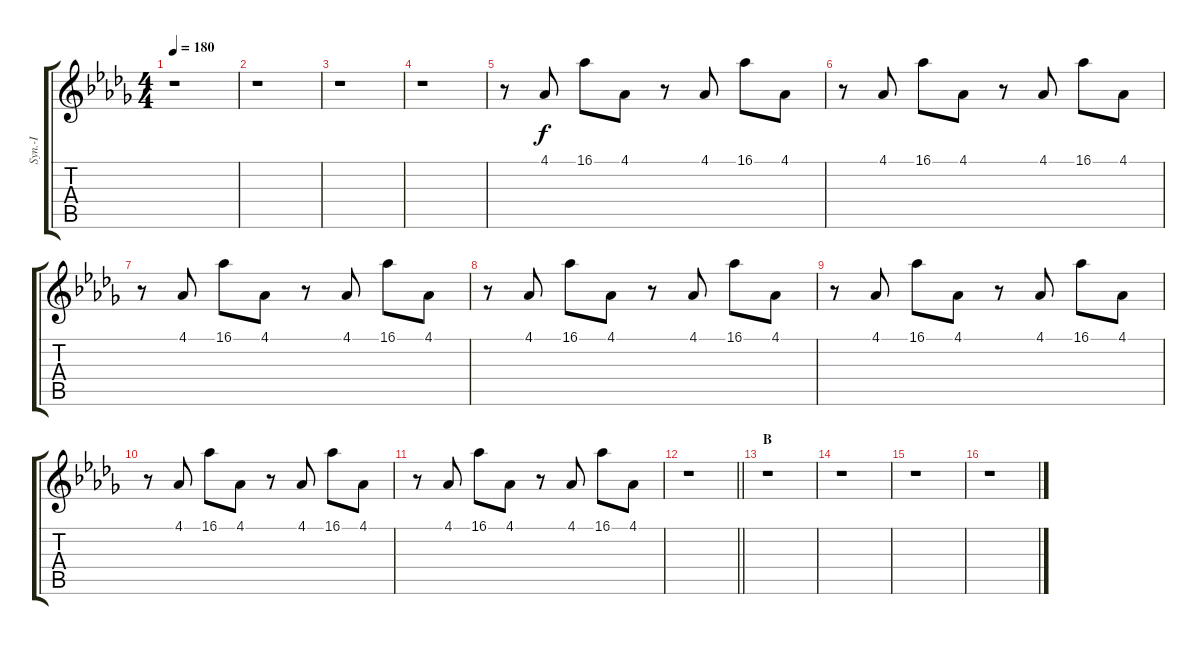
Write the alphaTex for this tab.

\track ("Syn.-I" "Syn.-I") {instrument lead2sawtooth}
\staff {score tabs}
\tuning (E4 B3 G3 D3 A2 E2) {hide}
\ts (4 4)
\tempo 180
\clef g2
\ks db
r.1{dy f} |
r.1 |
r.1 |
r.1 |
r.8 4.1.8 16.1.8 4.1.8 r.8 4.1.8 16.1.8 4.1.8 |
r.8 4.1.8 16.1.8 4.1.8 r.8 4.1.8 16.1.8 4.1.8 |
r.8 4.1.8 16.1.8 4.1.8 r.8 4.1.8 16.1.8 4.1.8 |
r.8 4.1.8 16.1.8 4.1.8 r.8 4.1.8 16.1.8 4.1.8 |
r.8 4.1.8 16.1.8 4.1.8 r.8 4.1.8 16.1.8 4.1.8 |
r.8 4.1.8 16.1.8 4.1.8 r.8 4.1.8 16.1.8 4.1.8 |
r.8 4.1.8 16.1.8 4.1.8 r.8 4.1.8 16.1.8 4.1.8 |
\barLineRight lightlight
r.1 |
\section ("" "B")
r.1 |
r.1 |
r.1 |
r.1
